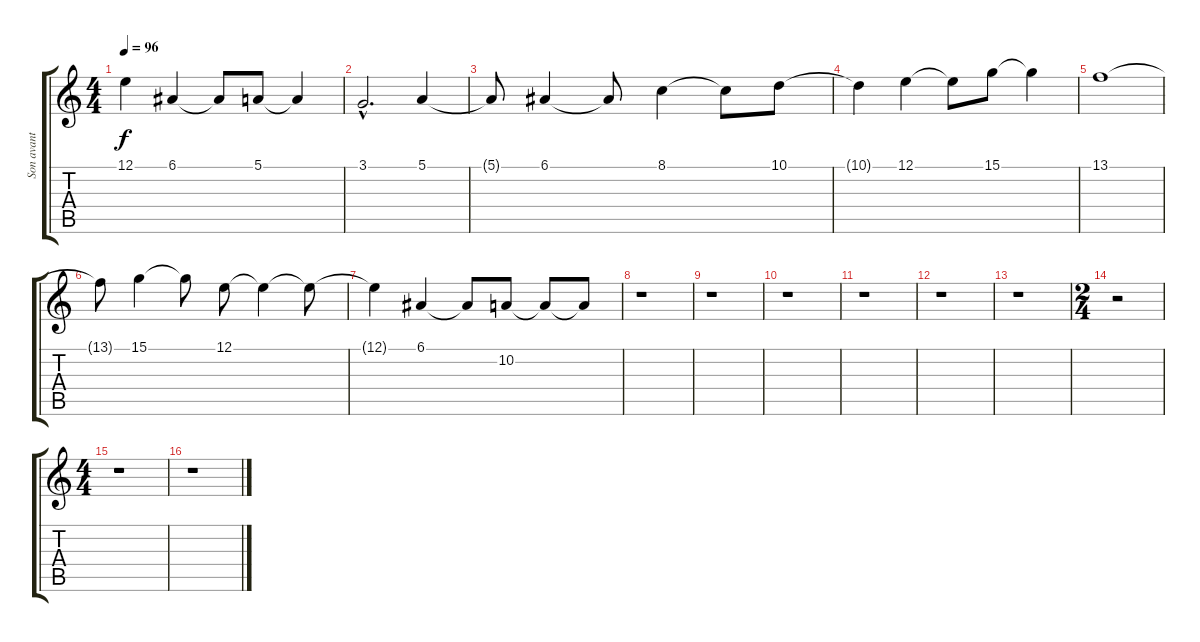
\track ("Son avant" "Son avant") {instrument recorder}
\staff {score tabs}
\tuning (E4 B3 G3 D3 A2 E2) {hide}
\ts (4 4)
\tempo 96
\clef g2
\ks c
12.1{t}.4{dy f} 6.1.4 6.1{t}.8 5.1.8 5.1{t}.4 |
3.1{hac}.2{d} 5.1.4 |
5.1{t}.8 6.1.4 6.1{t}.8 8.1.4 8.1{t}.8 10.1.8 |
10.1{t}.4 12.1.4 12.1{t}.8 15.1.8 15.1{t}.4 |
13.1.1 |
13.1{t}.8 15.1.4 15.1{t}.8 12.1.8 12.1{t}.4 12.1{t}.8 |
12.1{t}.4 6.1.4 6.1{t}.8 10.2.8 10.2{t}.8 10.2{t}.8 |
r.1 |
r.1 |
r.1 |
r.1 |
r.1 |
r.1 |
\ts (2 4)
r.2 |
\ts (4 4)
r.1 |
r.1
